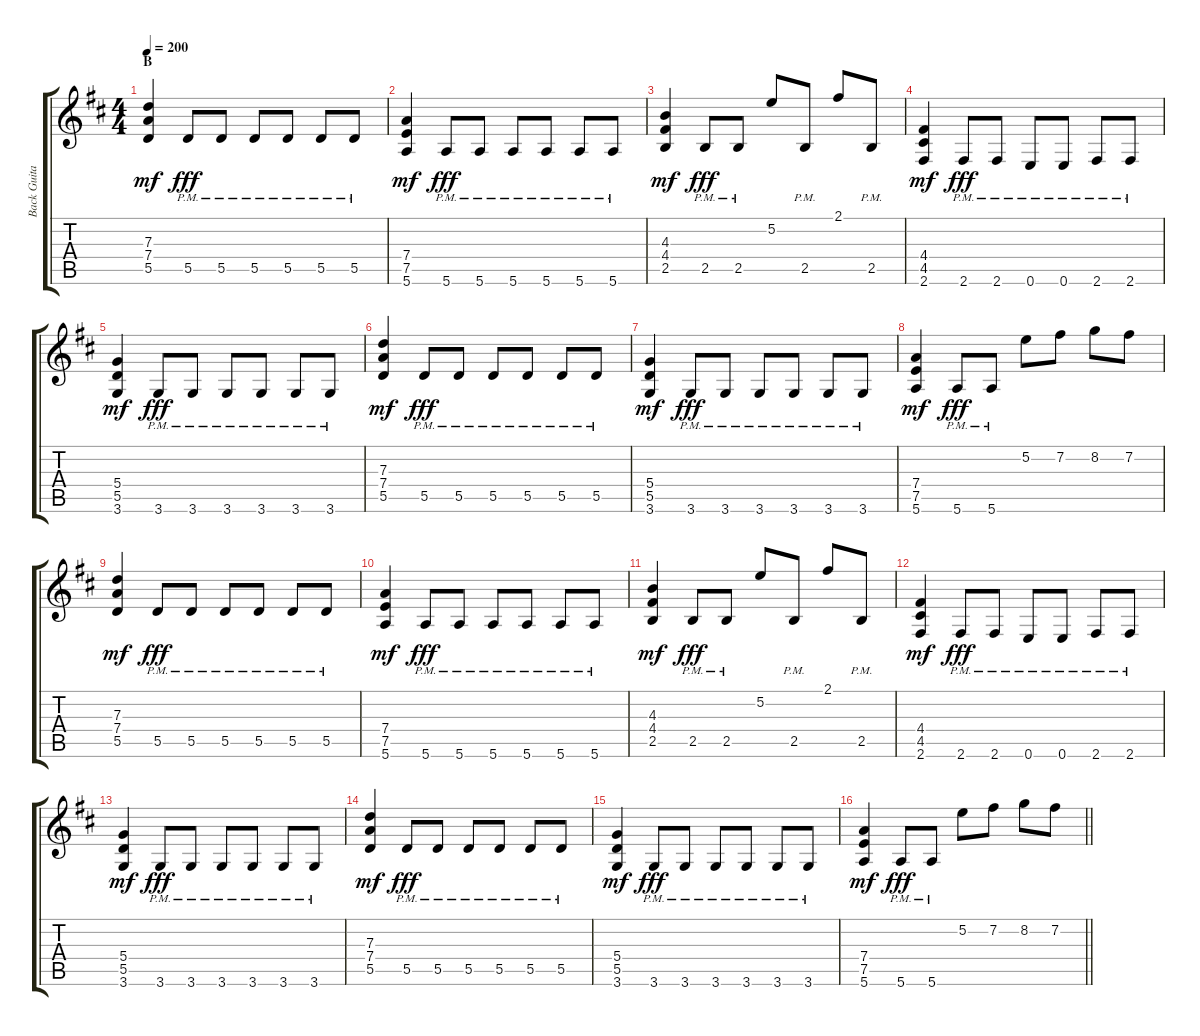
\track ("Back Guitar(Right ch.)" "Back Guita") {instrument distortionguitar}
\staff {score tabs}
\tuning (E4 B3 G3 D3 A2 E2) {hide}
\ts (4 4)
\section ("" "B")
\tempo 200
\clef g2
\ks d
(7.3 7.4 5.5).4{dy mf} 5.5{pm}.8{dy fff} 5.5{pm}.8 5.5{pm}.8 5.5{pm}.8 5.5{pm}.8 5.5{pm}.8 |
(7.4 7.5 5.6).4{dy mf} 5.6{pm}.8{dy fff} 5.6{pm}.8 5.6{pm}.8 5.6{pm}.8 5.6{pm}.8 5.6{pm}.8 |
(4.3 4.4 2.5).4{dy mf} 2.5{pm}.8{dy fff} 2.5{pm}.8 5.2.8 2.5{pm}.8 2.1.8 2.5{pm}.8 |
(4.4 4.5 2.6).4{dy mf} 2.6{pm}.8{dy fff} 2.6{pm}.8 0.6{pm}.8 0.6{pm}.8 2.6{pm}.8 2.6{pm}.8 |
(5.4 5.5 3.6).4{dy mf} 3.6{pm}.8{dy fff} 3.6{pm}.8 3.6{pm}.8 3.6{pm}.8 3.6{pm}.8 3.6{pm}.8 |
(7.3 7.4 5.5).4{dy mf} 5.5{pm}.8{dy fff} 5.5{pm}.8 5.5{pm}.8 5.5{pm}.8 5.5{pm}.8 5.5{pm}.8 |
(5.4 5.5 3.6).4{dy mf} 3.6{pm}.8{dy fff} 3.6{pm}.8 3.6{pm}.8 3.6{pm}.8 3.6{pm}.8 3.6{pm}.8 |
(7.4 7.5 5.6).4{dy mf} 5.6{pm}.8{dy fff} 5.6{pm}.8 5.2.8 7.2.8 8.2.8 7.2.8 |
(7.3 7.4 5.5).4{dy mf} 5.5{pm}.8{dy fff} 5.5{pm}.8 5.5{pm}.8 5.5{pm}.8 5.5{pm}.8 5.5{pm}.8 |
(7.4 7.5 5.6).4{dy mf} 5.6{pm}.8{dy fff} 5.6{pm}.8 5.6{pm}.8 5.6{pm}.8 5.6{pm}.8 5.6{pm}.8 |
(4.3 4.4 2.5).4{dy mf} 2.5{pm}.8{dy fff} 2.5{pm}.8 5.2.8 2.5{pm}.8 2.1.8 2.5{pm}.8 |
(4.4 4.5 2.6).4{dy mf} 2.6{pm}.8{dy fff} 2.6{pm}.8 0.6{pm}.8 0.6{pm}.8 2.6{pm}.8 2.6{pm}.8 |
(5.4 5.5 3.6).4{dy mf} 3.6{pm}.8{dy fff} 3.6{pm}.8 3.6{pm}.8 3.6{pm}.8 3.6{pm}.8 3.6{pm}.8 |
(7.3 7.4 5.5).4{dy mf} 5.5{pm}.8{dy fff} 5.5{pm}.8 5.5{pm}.8 5.5{pm}.8 5.5{pm}.8 5.5{pm}.8 |
(5.4 5.5 3.6).4{dy mf} 3.6{pm}.8{dy fff} 3.6{pm}.8 3.6{pm}.8 3.6{pm}.8 3.6{pm}.8 3.6{pm}.8 |
\barLineRight lightlight
(7.4 7.5 5.6).4{dy mf} 5.6{pm}.8{dy fff} 5.6{pm}.8 5.2.8 7.2.8 8.2.8 7.2.8
